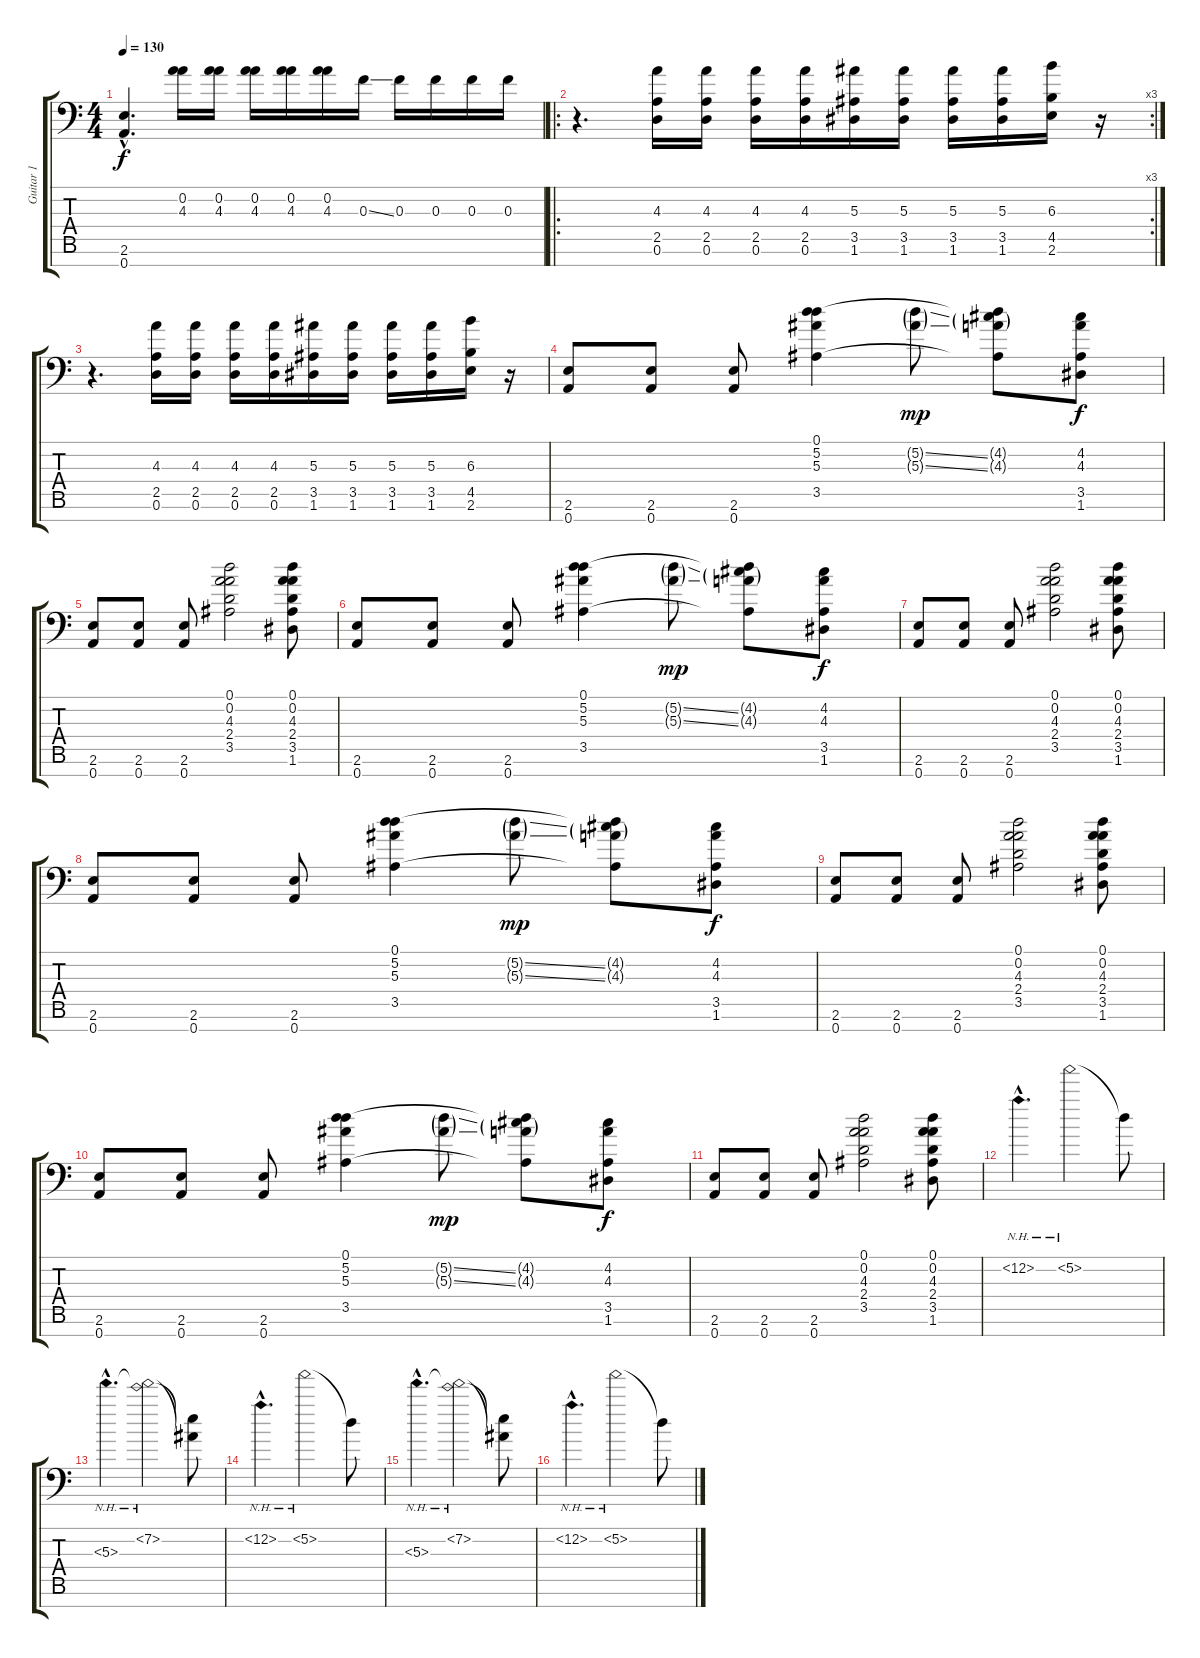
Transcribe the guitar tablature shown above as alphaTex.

\track ("Guitar 1" "Guitar 1") {instrument distortionguitar}
\staff {score tabs}
\tuning (D4 A3 F3 C3 G2 D2 A1) {hide}
\ts (4 4)
\tempo 130
\clef f4
\ks c
(2.6{hac} 0.7{hac}).4{d dy f} (0.2 4.3).16 (0.2 4.3).16 (0.2 4.3).16 (0.2 4.3).16 (0.2 4.3).16 0.3{ss}.16 0.3.16 0.3.16 0.3.16 0.3.16 |
\ro
\rc 3
r.4{d} (4.3 2.5 0.6).16 (4.3 2.5 0.6).16 (4.3 2.5 0.6).16 (4.3 2.5 0.6).16 (5.3 3.5 1.6).16 (5.3 3.5 1.6).16 (5.3 3.5 1.6).16 (5.3 3.5 1.6).16 (6.3 4.5 2.6).16 r.16 |
r.4{d} (4.3 2.5 0.6).16 (4.3 2.5 0.6).16 (4.3 2.5 0.6).16 (4.3 2.5 0.6).16 (5.3 3.5 1.6).16 (5.3 3.5 1.6).16 (5.3 3.5 1.6).16 (5.3 3.5 1.6).16 (6.3 4.5 2.6).16 r.16 |
(2.6 0.7).8 (2.6 0.7).8 (2.6 0.7).8 (0.1 5.2 5.3 3.5).4 (5.2{ss g} 5.3{ss g}).8{dy mp} (0.1{t} 4.2{g} 4.3{g} 3.5{t}).8 (4.2 4.3 3.5 1.6).8{dy f} |
(2.6 0.7).8 (2.6 0.7).8 (2.6 0.7).8 (0.1 0.2 4.3 2.4 3.5).2 (0.1 0.2 4.3 2.4 3.5 1.6).8 |
(2.6 0.7).8 (2.6 0.7).8 (2.6 0.7).8 (0.1 5.2 5.3 3.5).4 (5.2{ss g} 5.3{ss g}).8{dy mp} (0.1{t} 4.2{g} 4.3{g} 3.5{t}).8 (4.2 4.3 3.5 1.6).8{dy f} |
(2.6 0.7).8 (2.6 0.7).8 (2.6 0.7).8 (0.1 0.2 4.3 2.4 3.5).2 (0.1 0.2 4.3 2.4 3.5 1.6).8 |
(2.6 0.7).8 (2.6 0.7).8 (2.6 0.7).8 (0.1 5.2 5.3 3.5).4 (5.2{ss g} 5.3{ss g}).8{dy mp} (0.1{t} 4.2{g} 4.3{g} 3.5{t}).8 (4.2 4.3 3.5 1.6).8{dy f} |
(2.6 0.7).8 (2.6 0.7).8 (2.6 0.7).8 (0.1 0.2 4.3 2.4 3.5).2 (0.1 0.2 4.3 2.4 3.5 1.6).8 |
(2.6 0.7).8 (2.6 0.7).8 (2.6 0.7).8 (0.1 5.2 5.3 3.5).4 (5.2{ss g} 5.3{ss g}).8{dy mp} (0.1{t} 4.2{g} 4.3{g} 3.5{t}).8 (4.2 4.3 3.5 1.6).8{dy f} |
(2.6 0.7).8 (2.6 0.7).8 (2.6 0.7).8 (0.1 0.2 4.3 2.4 3.5).2 (0.1 0.2 4.3 2.4 3.5 1.6).8 |
12.2{nh hac}.4{d} 5.2{nh}.2 5.2{t}.8 |
5.3{nh hac}.4{d} (7.2{nh} 5.3{nh t}).2 (7.2{t} 5.3{t}).8 |
12.2{nh hac}.4{d} 5.2{nh}.2 5.2{t}.8 |
5.3{nh hac}.4{d} (7.2{nh} 5.3{nh t}).2 (7.2{t} 5.3{t}).8 |
12.2{nh hac}.4{d} 5.2{nh}.2 5.2{t}.8
